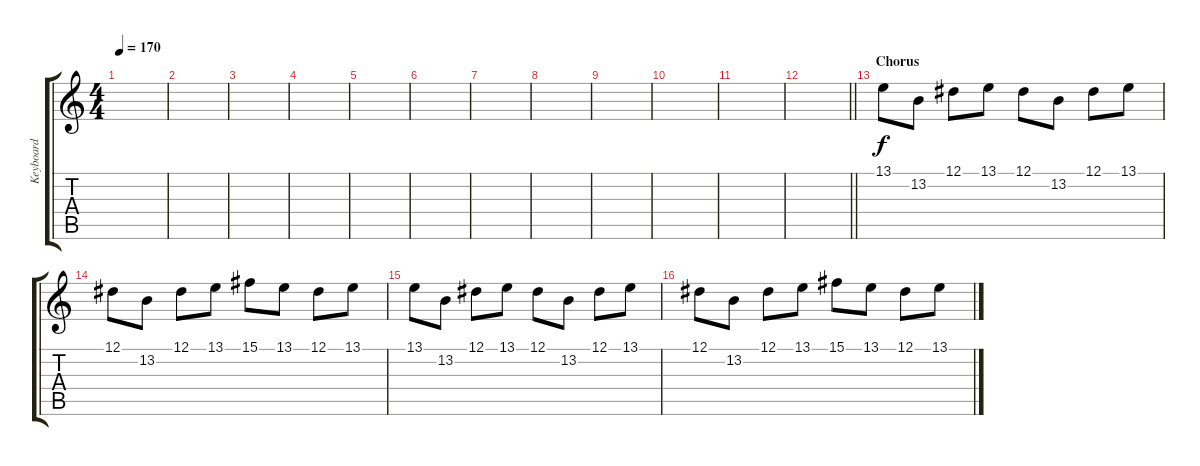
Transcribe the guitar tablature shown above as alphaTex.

\track ("Keyboard" "Keyboard") {instrument acousticgrandpiano}
\staff {score tabs}
\tuning (Eb4 Bb3 Gb3 Db3 Ab2 Db2) {hide}
\ts (4 4)
\tempo 170
\clef g2
\ks c
|
|
|
|
|
|
|
|
|
|
|
\barLineRight lightlight
|
\section ("" "Chorus")
13.1.8 13.2.8 12.1.8 13.1.8 12.1.8 13.2.8 12.1.8 13.1.8 |
12.1.8 13.2.8 12.1.8 13.1.8 15.1.8 13.1.8 12.1.8 13.1.8 |
13.1.8 13.2.8 12.1.8 13.1.8 12.1.8 13.2.8 12.1.8 13.1.8 |
12.1.8 13.2.8 12.1.8 13.1.8 15.1.8 13.1.8 12.1.8 13.1.8
